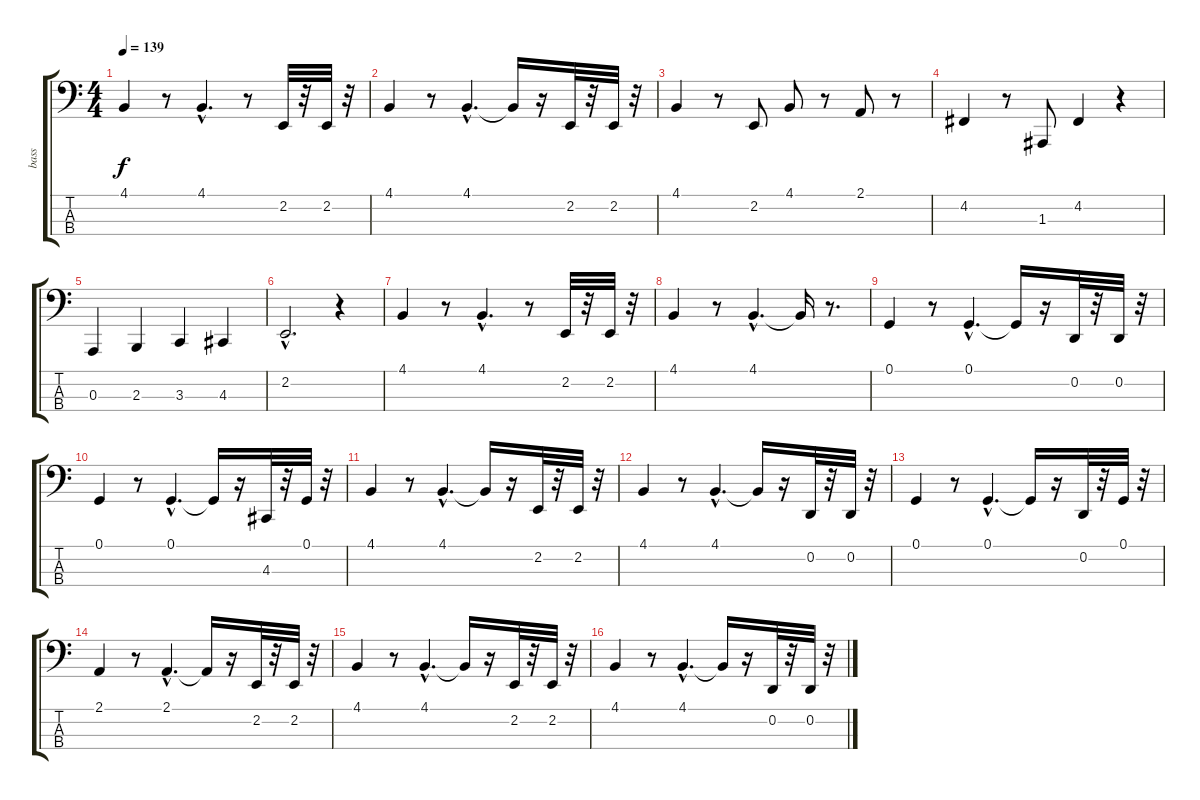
\track ("bass" "bass") {instrument electricbassfinger}
\staff {score tabs}
\tuning (G1 D1 A0 E0) {hide}
\ts (4 4)
\tempo 139
\clef f4
\ks c
4.1.4{dy f} r.8 4.1{hac}.4{d} r.8 2.2.32 r.32 2.2.32 r.32 |
4.1.4 r.8 4.1{hac}.4{d} 4.1{t}.16 r.16 2.2.32 r.32 2.2.32 r.32 |
4.1.4 r.8 2.2.8 4.1.8 r.8 2.1.8 r.8 |
4.2.4 r.8 1.3.8 4.2.4 r.4 |
0.3.4 2.3.4 3.3.4 4.3.4 |
2.2{hac}.2{d} r.4 |
4.1.4 r.8 4.1{hac}.4{d} r.8 2.2.32 r.32 2.2.32 r.32 |
4.1.4 r.8 4.1{hac}.4{d} 4.1{t}.16 r.8{d} |
0.1.4 r.8 0.1{hac}.4{d} 0.1{t}.16 r.16 0.2.32 r.32 0.2.32 r.32 |
0.1.4 r.8 0.1{hac}.4{d} 0.1{t}.16 r.16 4.3.32 r.32 0.1.32 r.32 |
4.1.4 r.8 4.1{hac}.4{d} 4.1{t}.16 r.16 2.2.32 r.32 2.2.32 r.32 |
4.1.4 r.8 4.1{hac}.4{d} 4.1{t}.16 r.16 0.2.32 r.32 0.2.32 r.32 |
0.1.4 r.8 0.1{hac}.4{d} 0.1{t}.16 r.16 0.2.32 r.32 0.1.32 r.32 |
2.1.4 r.8 2.1{hac}.4{d} 2.1{t}.16 r.16 2.2.32 r.32 2.2.32 r.32 |
4.1.4 r.8 4.1{hac}.4{d} 4.1{t}.16 r.16 2.2.32 r.32 2.2.32 r.32 |
4.1.4 r.8 4.1{hac}.4{d} 4.1{t}.16 r.16 0.2.32 r.32 0.2.32 r.32
